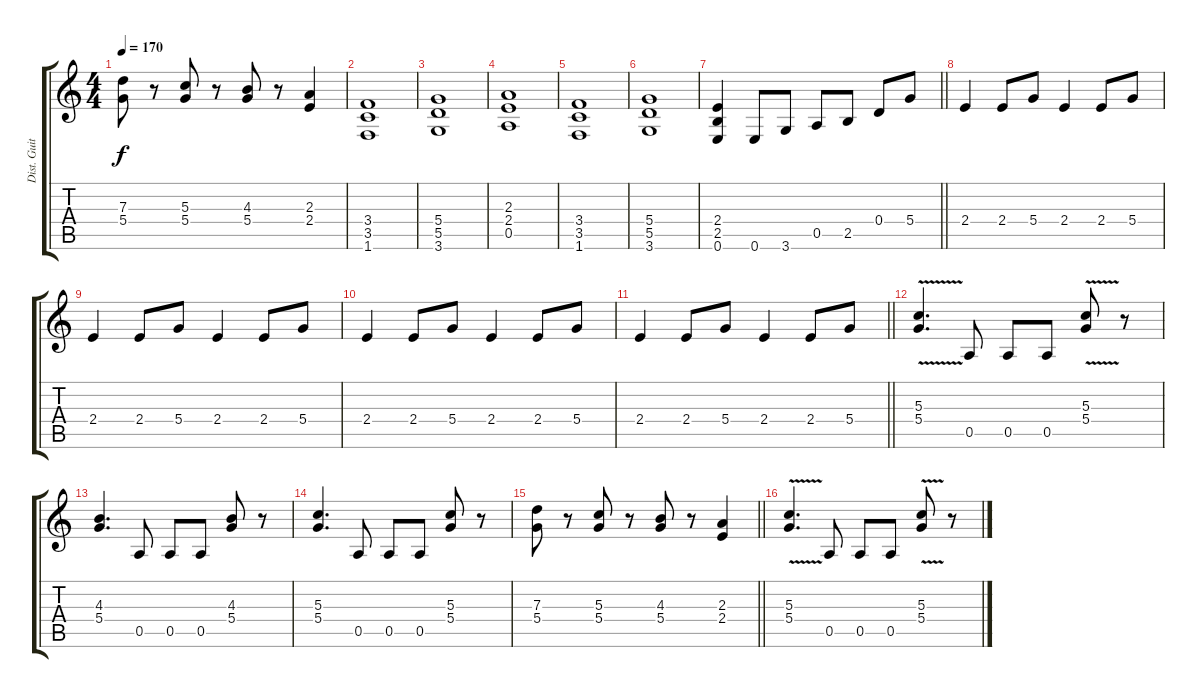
\track ("Dist. Guit" "Dist. Guit") {instrument distortionguitar}
\staff {score tabs}
\tuning (E4 B3 G3 D3 A2 E2) {hide}
\ts (4 4)
\tempo 170
\clef g2
\ks c
(7.3 5.4).8{dy f} r.8 (5.3 5.4).8 r.8 (4.3 5.4).8 r.8 (2.3 2.4).4 |
(3.4 3.5 1.6).1 |
(5.4 5.5 3.6).1 |
(2.3 2.4 0.5).1 |
(3.4 3.5 1.6).1 |
(5.4 5.5 3.6).1 |
\barLineRight lightlight
(2.4 2.5 0.6).4 0.6.8 3.6.8 0.5.8 2.5.8 0.4.8 5.4.8 |
2.4.4 2.4.8 5.4.8 2.4.4 2.4.8 5.4.8 |
2.4.4 2.4.8 5.4.8 2.4.4 2.4.8 5.4.8 |
2.4.4 2.4.8 5.4.8 2.4.4 2.4.8 5.4.8 |
\barLineRight lightlight
2.4.4 2.4.8 5.4.8 2.4.4 2.4.8 5.4.8 |
(5.3{v} 5.4).4{d} 0.5.8 0.5.8 0.5.8 (5.3{v} 5.4).8 r.8 |
(4.3 5.4).4{d} 0.5.8 0.5.8 0.5.8 (4.3 5.4).8 r.8 |
(5.3 5.4).4{d} 0.5.8 0.5.8 0.5.8 (5.3 5.4).8 r.8 |
\barLineRight lightlight
(7.3 5.4).8 r.8 (5.3 5.4).8 r.8 (4.3 5.4).8 r.8 (2.3 2.4).4 |
(5.3{v} 5.4).4{d} 0.5.8 0.5.8 0.5.8 (5.3{v} 5.4).8 r.8
